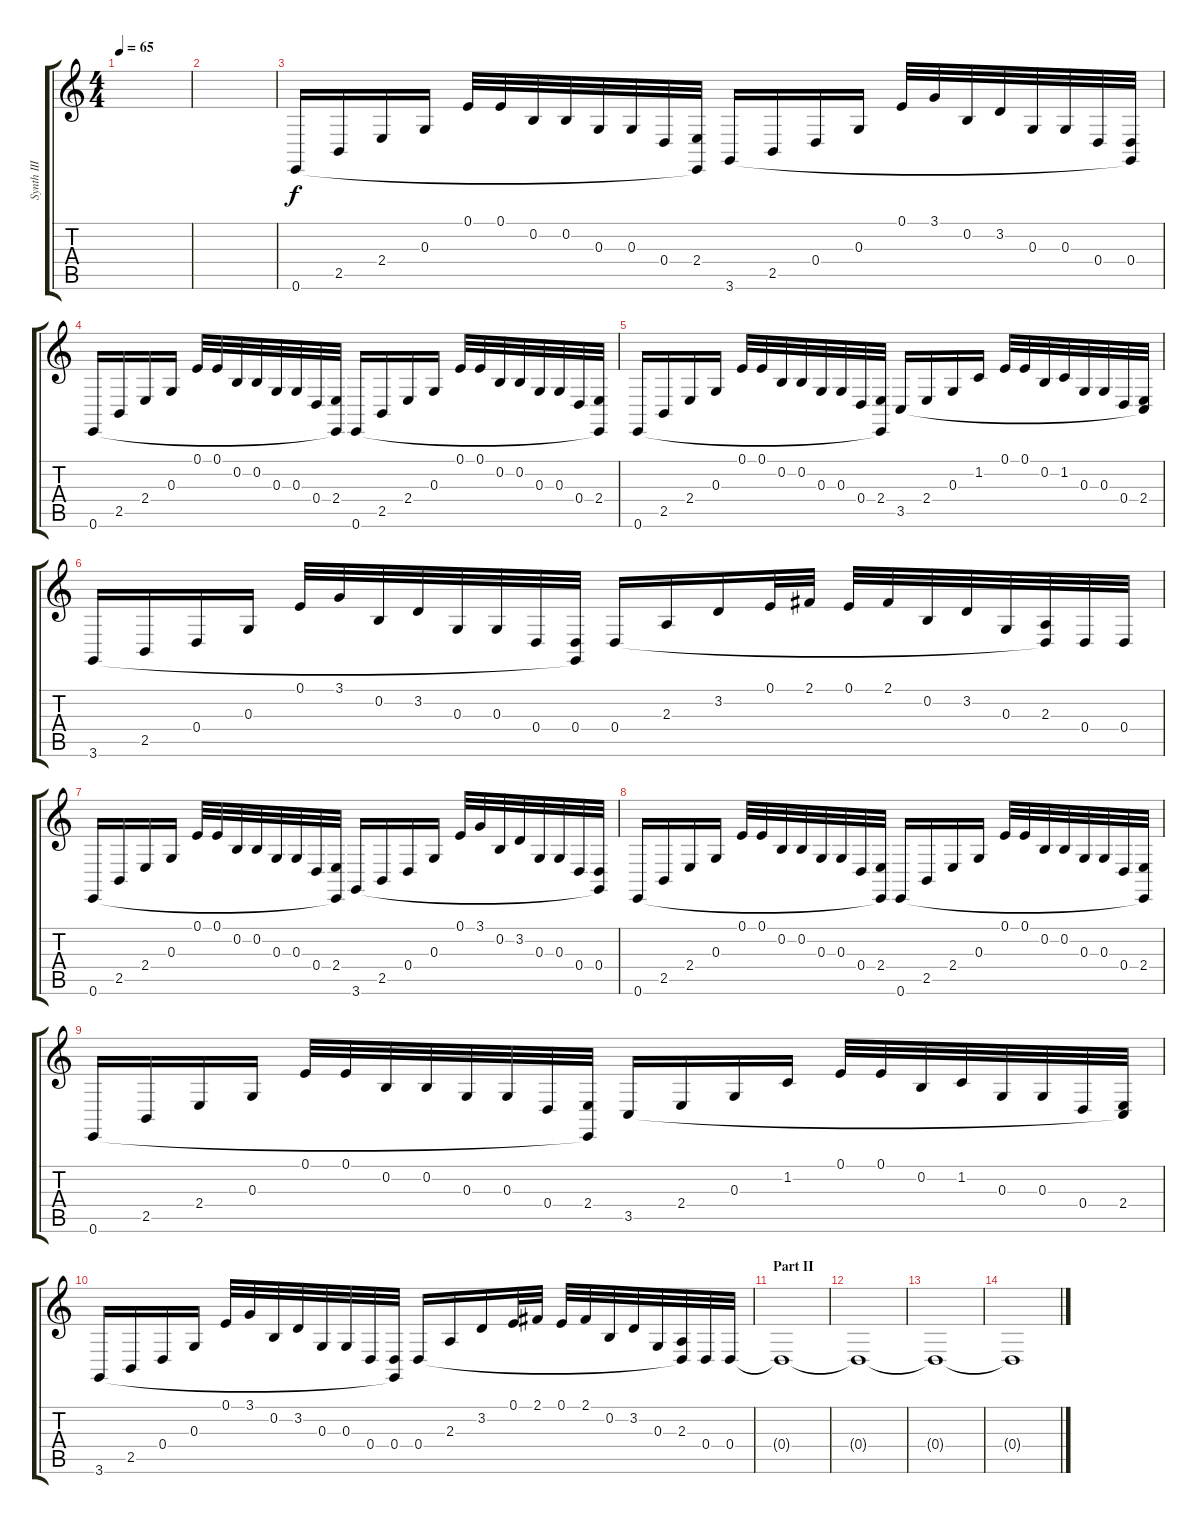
\track ("Synth III" "Synth III") {instrument lead8bassandlead}
\staff {score tabs}
\tuning (E4 B3 G3 D3 A2 E2) {hide}
\ts (4 4)
\tempo 65
\clef g2
\ks c
|
|
0.6.16 2.5.16 2.4.16 0.3.16 0.1.32 0.1.32 0.2.32 0.2.32 0.3.32 0.3.32 0.4.32 (2.4 0.6{t}).32 3.6.16 2.5.16 0.4.16 0.3.16 0.1.32 3.1.32 0.2.32 3.2.32 0.3.32 0.3.32 0.4.32 (0.4 3.6{t}).32 |
0.6.16 2.5.16 2.4.16 0.3.16 0.1.32 0.1.32 0.2.32 0.2.32 0.3.32 0.3.32 0.4.32 (2.4 0.6{t}).32 0.6.16 2.5.16 2.4.16 0.3.16 0.1.32 0.1.32 0.2.32 0.2.32 0.3.32 0.3.32 0.4.32 (2.4 0.6{t}).32 |
0.6.16 2.5.16 2.4.16 0.3.16 0.1.32 0.1.32 0.2.32 0.2.32 0.3.32 0.3.32 0.4.32 (2.4 0.6{t}).32 3.5.16 2.4.16 0.3.16 1.2.16 0.1.32 0.1.32 0.2.32 1.2.32 0.3.32 0.3.32 0.4.32 (2.4 3.5{t}).32 |
3.6.16 2.5.16 0.4.16 0.3.16 0.1.32 3.1.32 0.2.32 3.2.32 0.3.32 0.3.32 0.4.32 (0.4 3.6{t}).32 0.4.16 2.3.16 3.2.16 0.1.32 2.1.32 0.1.32 2.1.32 0.2.32 3.2.32 0.3.32 (2.3 0.4{t}).32 0.4.32 0.4.32 |
0.6.16 2.5.16 2.4.16 0.3.16 0.1.32 0.1.32 0.2.32 0.2.32 0.3.32 0.3.32 0.4.32 (2.4 0.6{t}).32 3.6.16 2.5.16 0.4.16 0.3.16 0.1.32 3.1.32 0.2.32 3.2.32 0.3.32 0.3.32 0.4.32 (0.4 3.6{t}).32 |
0.6.16 2.5.16 2.4.16 0.3.16 0.1.32 0.1.32 0.2.32 0.2.32 0.3.32 0.3.32 0.4.32 (2.4 0.6{t}).32 0.6.16 2.5.16 2.4.16 0.3.16 0.1.32 0.1.32 0.2.32 0.2.32 0.3.32 0.3.32 0.4.32 (2.4 0.6{t}).32 |
0.6.16 2.5.16 2.4.16 0.3.16 0.1.32 0.1.32 0.2.32 0.2.32 0.3.32 0.3.32 0.4.32 (2.4 0.6{t}).32 3.5.16 2.4.16 0.3.16 1.2.16 0.1.32 0.1.32 0.2.32 1.2.32 0.3.32 0.3.32 0.4.32 (2.4 3.5{t}).32 |
3.6.16 2.5.16 0.4.16 0.3.16 0.1.32 3.1.32 0.2.32 3.2.32 0.3.32 0.3.32 0.4.32 (0.4 3.6{t}).32 0.4.16 2.3.16 3.2.16 0.1.32 2.1.32 0.1.32 2.1.32 0.2.32 3.2.32 0.3.32 (2.3 0.4{t}).32 0.4.32 0.4.32 |
\section ("" "Part II")
0.4{t}.1 |
0.4{t}.1 |
0.4{t}.1 |
0.4{t}.1
